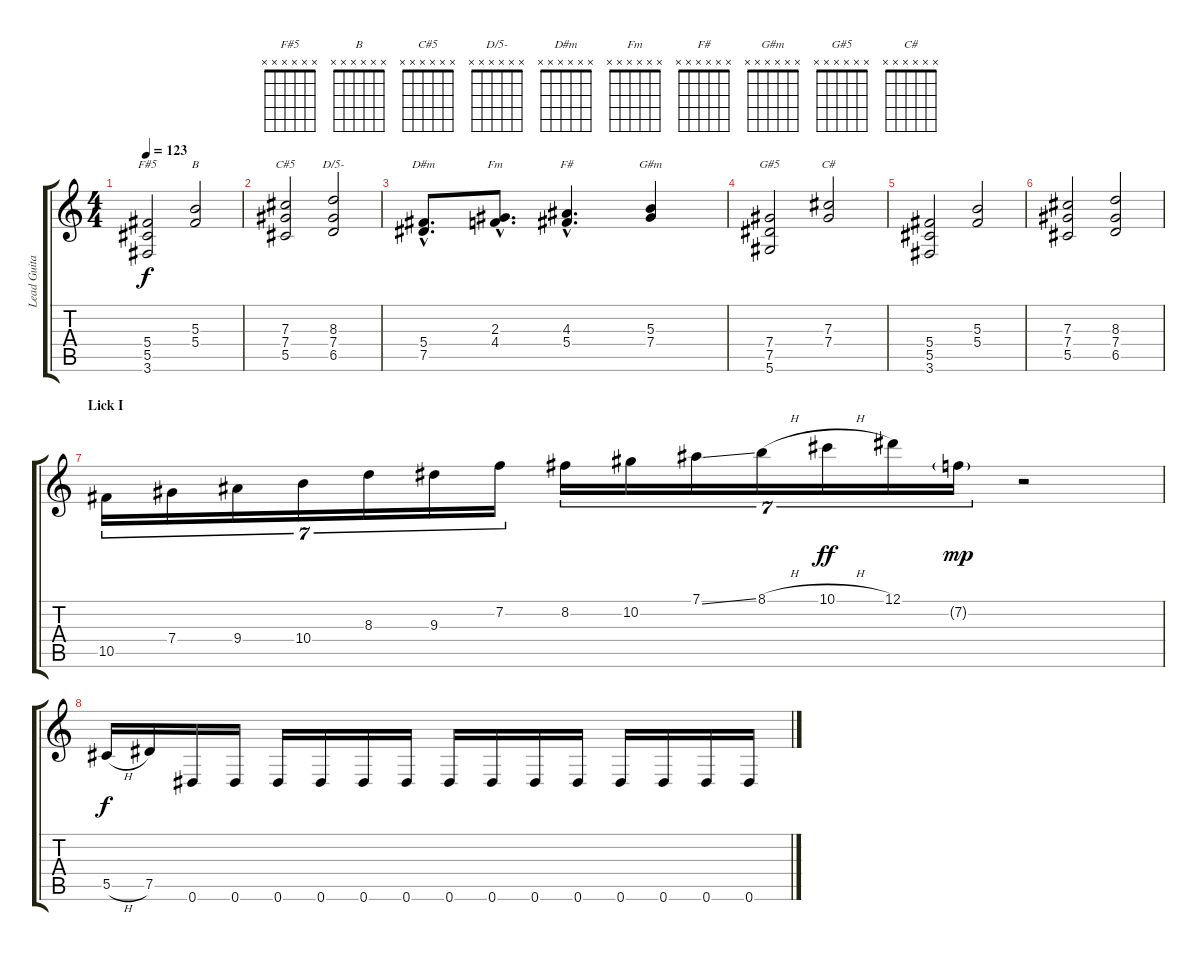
\track ("Lead Guitar" "Lead Guita") {instrument distortionguitar}
\staff {score tabs}
\tuning (Eb4 Bb3 Gb3 Db3 Ab2 Eb2) {hide}
\chord ("F#5" x x x x x x) {firstfret 0}
\chord ("B" x x x x x x) {firstfret 0}
\chord ("C#5" x x x x x x) {firstfret 0}
\chord ("D/5-" x x x x x x) {firstfret 0}
\chord ("D#m" x x x x x x) {firstfret 0}
\chord ("Fm" x x x x x x) {firstfret 0}
\chord ("F#" x x x x x x) {firstfret 0}
\chord ("G#m" x x x x x x) {firstfret 0}
\chord ("G#5" x x x x x x) {firstfret 0}
\chord ("C#" x x x x x x) {firstfret 0}
\ts (4 4)
\tempo 123
\clef g2
\ks c
(5.4 5.5 3.6).2{ch "F#5" dy f} (5.3 5.4).2{ch "B"} |
(7.3 7.4 5.5).2{ch "C#5"} (8.3 7.4 6.5).2{ch "D/5-"} |
(5.4{hac} 7.5{hac}).8{d ch "D#m"} (2.3{hac} 4.4{hac}).8{d ch "Fm"} (4.3{hac} 5.4{hac}).4{d ch "F#"} (5.3 7.4).4{ch "G#m"} |
(7.4 7.5 5.6).2{ch "G#5"} (7.3 7.4).2{ch "C#"} |
(5.4 5.5 3.6).2 (5.3 5.4).2 |
(7.3 7.4 5.5).2 (8.3 7.4 6.5).2 |
\section ("" "Lick I")
10.5.16{tu (7 4)} 7.4.16{tu (7 4)} 9.4.16{tu (7 4)} 10.4.16{tu (7 4)} 8.3.16{tu (7 4)} 9.3.16{tu (7 4)} 7.2.16{tu (7 4)} 8.2.16{tu (7 4)} 10.2.16{tu (7 4)} 7.1{ss}.16{tu (7 4)} 8.1{h}.16{tu (7 4)} 10.1{h}.16{tu (7 4) dy ff} 12.1.16{tu (7 4)} 7.2{g}.16{tu (7 4) dy mp} r.2 |
5.5{h}.16{dy f} 7.5.16 0.6.16 0.6.16 0.6.16 0.6.16 0.6.16 0.6.16 0.6.16 0.6.16 0.6.16 0.6.16 0.6.16 0.6.16 0.6.16 0.6.16
